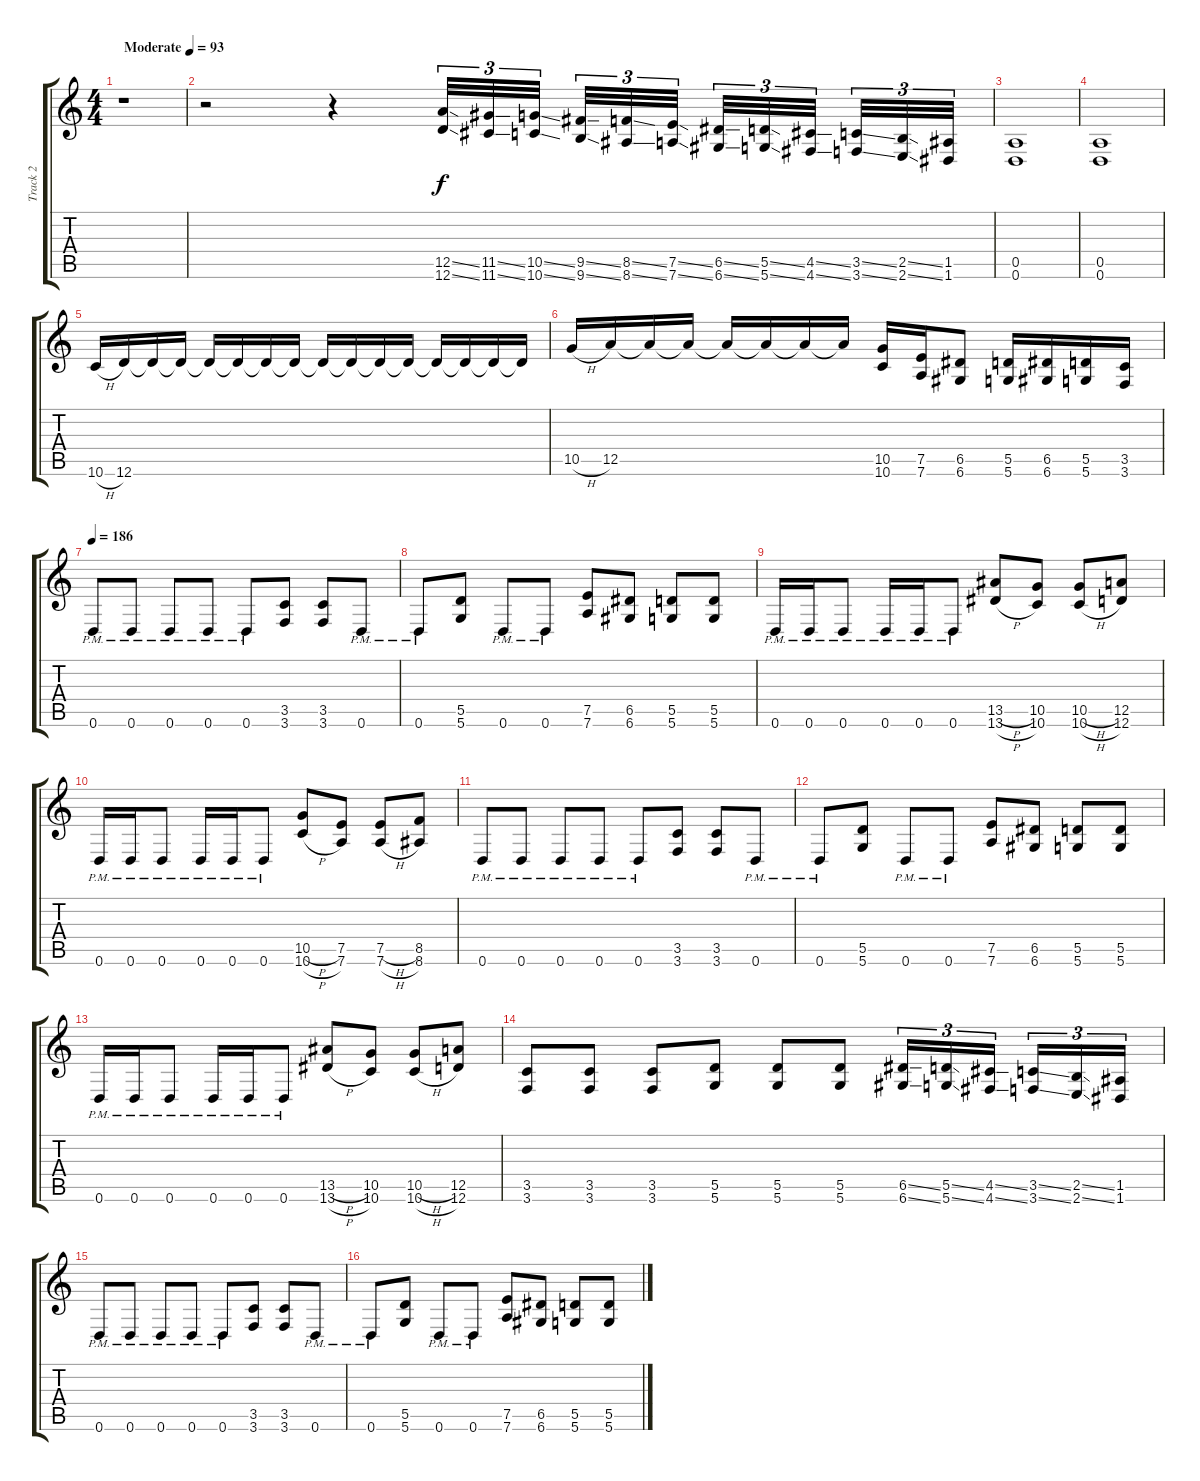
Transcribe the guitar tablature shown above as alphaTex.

\track ("Track 2" "Track 2") {instrument distortionguitar}
\staff {score tabs}
\tuning (E4 B3 G3 D3 A2 D2) {hide}
\ts (4 4)
\tempo (93 "Moderate")
\clef g2
\ks c
r.1{dy f instrument distortionguitar} |
r.2 r.4 (12.5{ss} 12.6{ss}).32{tu (3 2)} (11.5{ss} 11.6{ss}).32{tu (3 2)} (10.5{ss} 10.6{ss}).32{tu (3 2)} (9.5{ss} 9.6{ss}).32{tu (3 2)} (8.5{ss} 8.6{ss}).32{tu (3 2)} (7.5{ss} 7.6{ss}).32{tu (3 2)} (6.5{ss} 6.6{ss}).32{tu (3 2)} (5.5{ss} 5.6{ss}).32{tu (3 2)} (4.5{ss} 4.6{ss}).32{tu (3 2)} (3.5{ss} 3.6{ss}).32{tu (3 2)} (2.5{ss} 2.6{ss}).32{tu (3 2)} (1.5 1.6).32{tu (3 2)} |
(0.5 0.6).1 |
(0.5 0.6).1 |
10.6{h}.16 12.6.16 12.6{t}.16 12.6{t}.16 12.6{t}.16 12.6{t}.16 12.6{t}.16 12.6{t}.16 12.6{t}.16 12.6{t}.16 12.6{t}.16 12.6{t}.16 12.6{t}.16 12.6{t}.16 12.6{t}.16 12.6{t}.16 |
10.5{h}.16 12.5.16 12.5{t}.16 12.5{t}.16 12.5{t}.16 12.5{t}.16 12.5{t}.16 12.5{t}.16 (10.5 10.6).16 (7.5 7.6).16 (6.5 6.6).8 (5.5 5.6).16 (6.5 6.6).16 (5.5 5.6).16 (3.5 3.6).16 |
\tempo 186
0.6{pm}.8 0.6{pm}.8 0.6{pm}.8 0.6{pm}.8 0.6{pm}.8 (3.5 3.6).8 (3.5 3.6).8 0.6{pm}.8 |
0.6{pm}.8 (5.5 5.6).8 0.6{pm}.8 0.6{pm}.8 (7.5 7.6).8 (6.5 6.6).8 (5.5 5.6).8 (5.5 5.6).8 |
0.6{pm}.16 0.6{pm}.16 0.6{pm}.8 0.6{pm}.16 0.6{pm}.16 0.6{pm}.8 (13.5{h} 13.6{h}).8 (10.5 10.6).8 (10.5{h} 10.6{h}).8 (12.5 12.6).8 |
0.6{pm}.16 0.6{pm}.16 0.6{pm}.8 0.6{pm}.16 0.6{pm}.16 0.6{pm}.8 (10.5{h} 10.6{h}).8 (7.5 7.6).8 (7.5{h} 7.6{h}).8 (8.5 8.6).8 |
0.6{pm}.8 0.6{pm}.8 0.6{pm}.8 0.6{pm}.8 0.6{pm}.8 (3.5 3.6).8 (3.5 3.6).8 0.6{pm}.8 |
0.6{pm}.8 (5.5 5.6).8 0.6{pm}.8 0.6{pm}.8 (7.5 7.6).8 (6.5 6.6).8 (5.5 5.6).8 (5.5 5.6).8 |
0.6{pm}.16 0.6{pm}.16 0.6{pm}.8 0.6{pm}.16 0.6{pm}.16 0.6{pm}.8 (13.5{h} 13.6{h}).8 (10.5 10.6).8 (10.5{h} 10.6{h}).8 (12.5 12.6).8 |
(3.5 3.6).8 (3.5 3.6).8 (3.5 3.6).8 (5.5 5.6).8 (5.5 5.6).8 (5.5 5.6).8 (6.5{ss} 6.6{ss}).16{tu (3 2)} (5.5{ss} 5.6{ss}).16{tu (3 2)} (4.5{ss} 4.6{ss}).16{tu (3 2)} (3.5{ss} 3.6{ss}).16{tu (3 2)} (2.5{ss} 2.6{ss}).16{tu (3 2)} (1.5 1.6).16{tu (3 2)} |
0.6{pm}.8 0.6{pm}.8 0.6{pm}.8 0.6{pm}.8 0.6{pm}.8 (3.5 3.6).8 (3.5 3.6).8 0.6{pm}.8 |
0.6{pm}.8 (5.5 5.6).8 0.6{pm}.8 0.6{pm}.8 (7.5 7.6).8 (6.5 6.6).8 (5.5 5.6).8 (5.5 5.6).8
